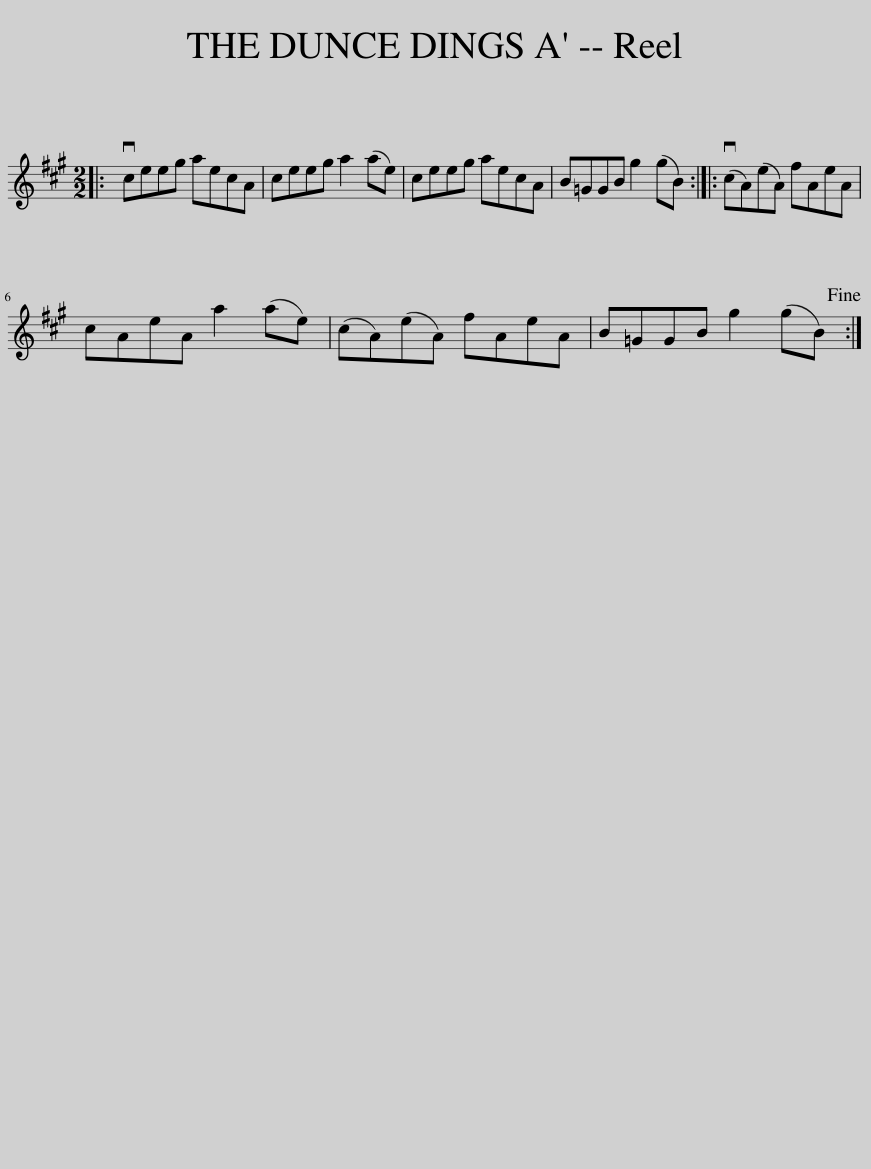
X:1
L:1/8
M:2/2
I:linebreak $
K:A
V:1 treble
V:1
|: vceeg aecA | ceeg a2 (ae) | ceeg aecA | B=GGB g2 (gB) :: (vcA)(eA) fAeA |$ %5
 cAeA a2 (ae) | (cA)(eA) fAeA | B=GGB g2 (gB)!fine! :| %8
